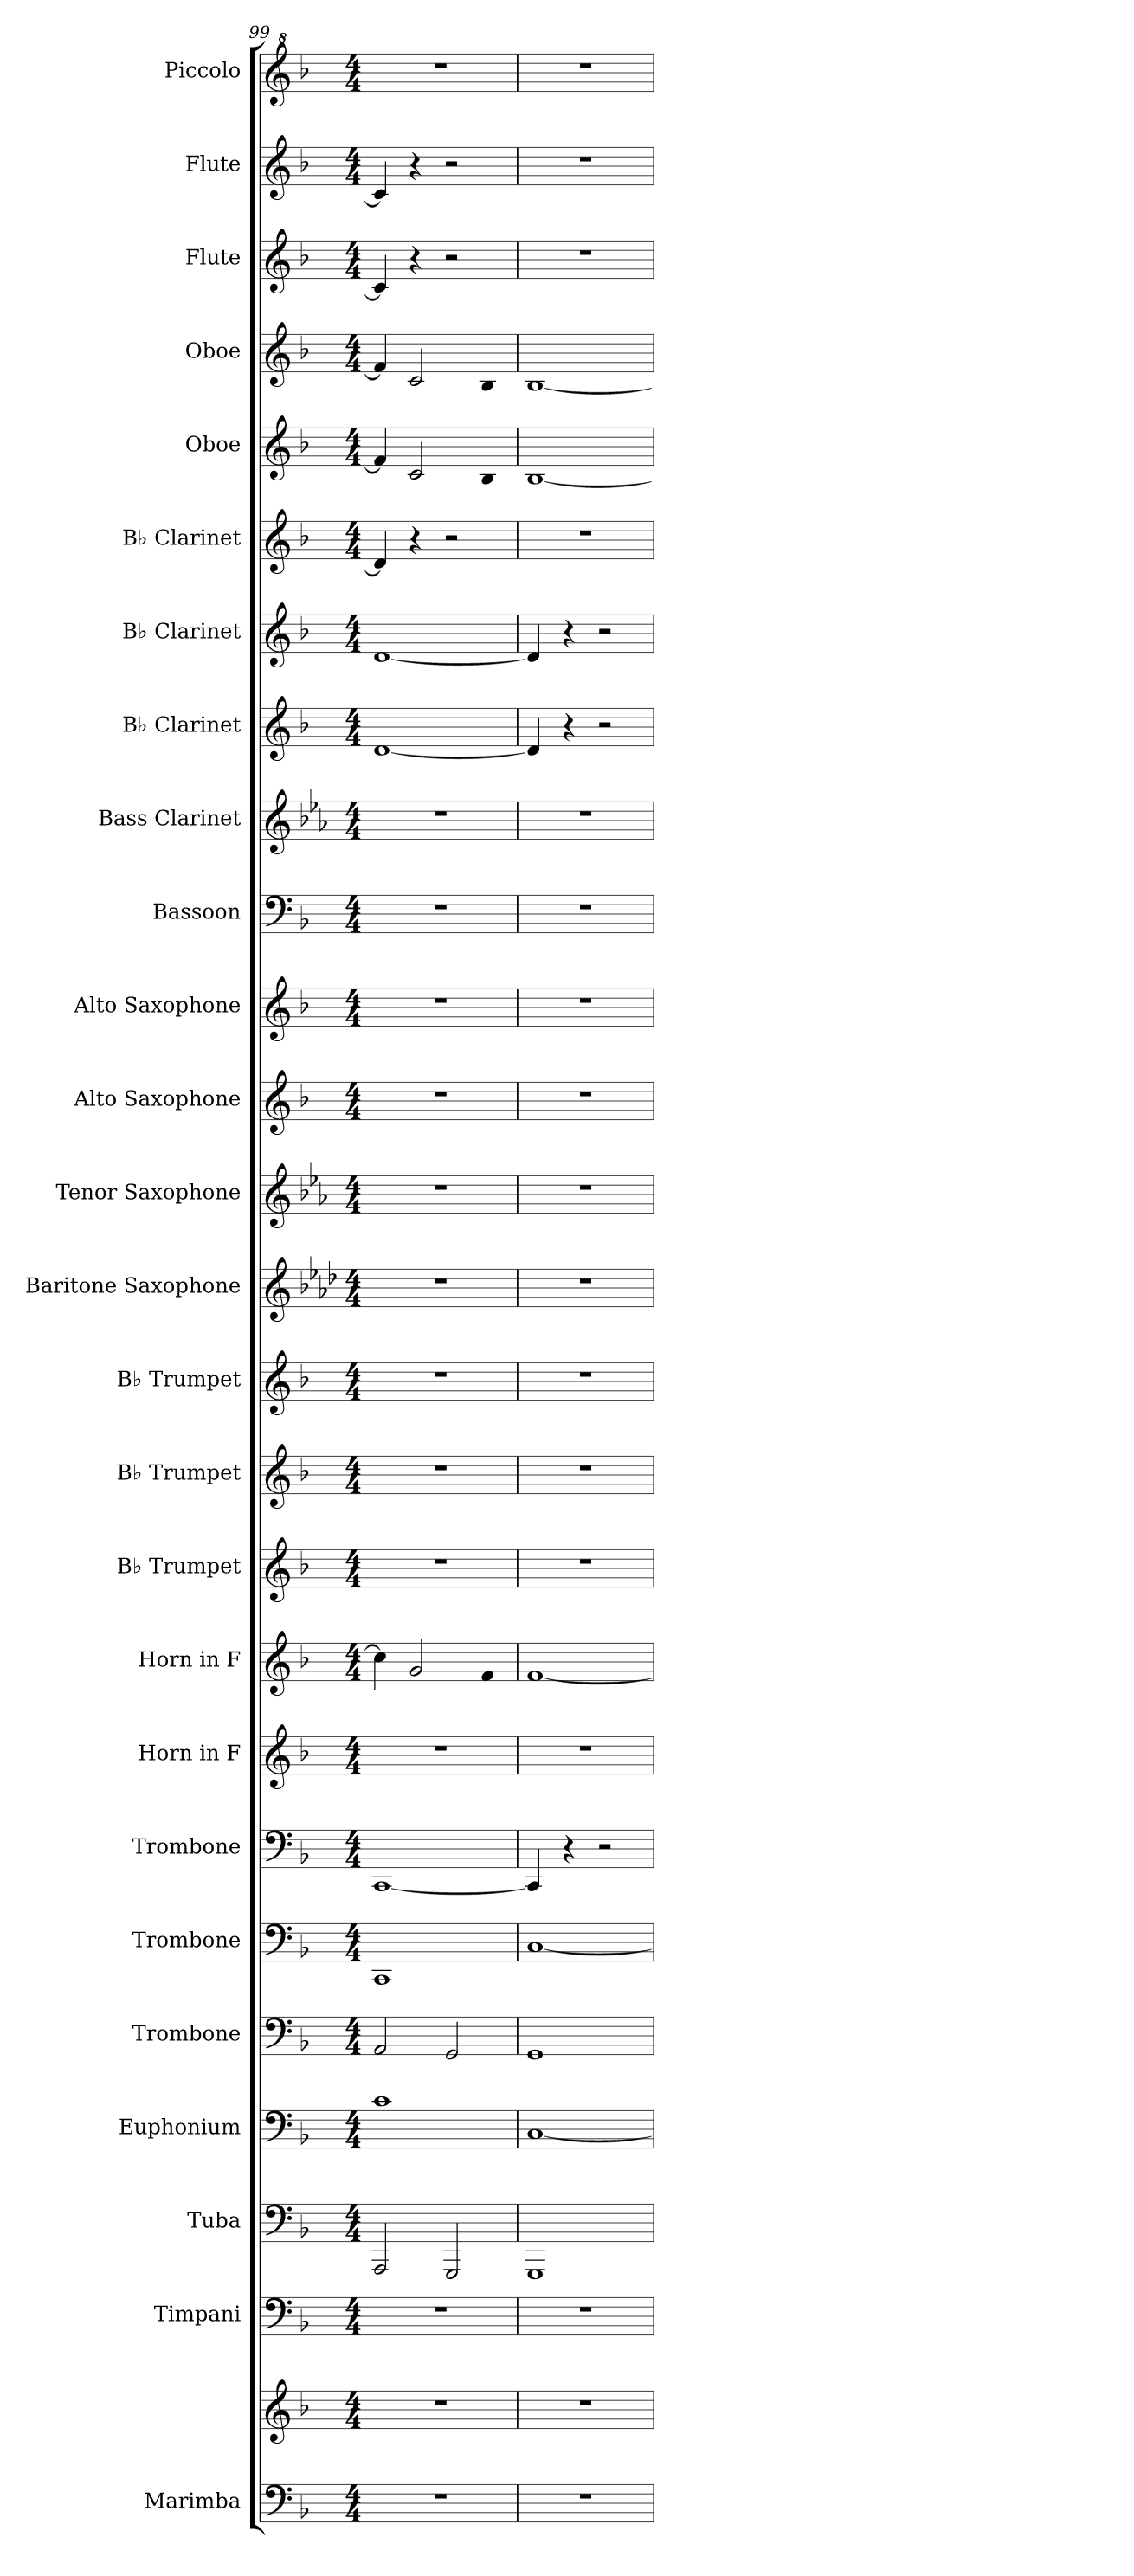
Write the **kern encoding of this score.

**kern	**kern	**kern	**kern	**kern	**kern	**kern	**kern	**kern	**kern	**kern	**kern	**kern	**kern	**kern	**kern	**kern	**kern	**kern	**kern	**kern	**kern	**kern	**kern	**kern	**kern	**kern
*part26	*part26	*part25	*part24	*part23	*part22	*part21	*part20	*part19	*part18	*part17	*part16	*part15	*part14	*part13	*part12	*part11	*part10	*part9	*part8	*part7	*part6	*part5	*part4	*part3	*part2	*part1
*staff27	*staff26	*staff25	*staff24	*staff23	*staff22	*staff21	*staff20	*staff19	*staff18	*staff17	*staff16	*staff15	*staff14	*staff13	*staff12	*staff11	*staff10	*staff9	*staff8	*staff7	*staff6	*staff5	*staff4	*staff3	*staff2	*staff1
*I"Marimba	*	*I"Timpani	*I"Tuba	*I"Euphonium	*I"Trombone	*I"Trombone	*I"Trombone	*I"Horn in F	*I"Horn in F	*I"B♭ Trumpet	*I"B♭ Trumpet	*I"B♭ Trumpet	*I"Baritone Saxophone	*I"Tenor Saxophone	*I"Alto Saxophone	*I"Alto Saxophone	*I"Bassoon	*I"Bass Clarinet	*I"B♭ Clarinet	*I"B♭ Clarinet	*I"B♭ Clarinet	*I"Oboe	*I"Oboe	*I"Flute	*I"Flute	*I"Piccolo
*I'Mrm.	*	*I'Timp.	*I'Tba.	*I'Euph.	*I'Tbn.	*I'Tbn.	*I'Tbn.	*	*	*I'B♭ Tpt.	*I'B♭ Tpt.	*I'B♭ Tpt.	*I'Bar. Sax.	*I'T. Sax.	*I'A. Sax.	*I'A. Sax.	*I'Bsn.	*I'B. Cl.	*I'B♭ Cl.	*I'B♭ Cl.	*I'B♭ Cl.	*I'Ob.	*I'Ob.	*I'Fl.	*I'Fl.	*I'Picc.
*clefF4	*clefG2	*clefF4	*clefF4	*clefF4	*clefF4	*clefF4	*clefF4	*clefG2	*clefG2	*clefG2	*clefG2	*clefG2	*clefG2	*clefG2	*clefG2	*clefG2	*clefF4	*clefG2	*clefG2	*clefG2	*clefG2	*clefG2	*clefG2	*clefG2	*clefG2	*clefG^2
*	*	*	*	*	*	*	*	*ITrd4c7	*ITrd4c7	*ITrd1c2	*ITrd1c2	*ITrd1c2	*ITrd12c21	*ITrd8c14	*ITrd5c9	*ITrd5c9	*	*ITrd8c14	*ITrd1c2	*ITrd1c2	*ITrd1c2	*	*	*	*	*ITrd-7c-12
*k[b-]	*k[b-]	*k[b-]	*k[b-]	*k[b-]	*k[b-]	*k[b-]	*k[b-]	*k[b-e-]	*k[b-e-]	*k[b-e-a-]	*k[b-e-a-]	*k[b-e-a-]	*k[b-e-a-d-]	*k[b-e-a-]	*k[b-e-a-d-]	*k[b-e-a-d-]	*k[b-]	*k[b-e-a-]	*k[b-e-a-]	*k[b-e-a-]	*k[b-e-a-]	*k[b-]	*k[b-]	*k[b-]	*k[b-]	*k[b-]
*M4/4	*M4/4	*M4/4	*M4/4	*M4/4	*M4/4	*M4/4	*M4/4	*M4/4	*M4/4	*M4/4	*M4/4	*M4/4	*M4/4	*M4/4	*M4/4	*M4/4	*M4/4	*M4/4	*M4/4	*M4/4	*M4/4	*M4/4	*M4/4	*M4/4	*M4/4	*M4/4
=99	=99	=99	=99	=99	=99	=99	=99	=99	=99	=99	=99	=99	=99	=99	=99	=99	=99	=99	=99	=99	=99	=99	=99	=99	=99	=99
1r	1r	1r	2AAA/	1c	2AA/	1CC	[1CC	1r	4f\]	1r	1r	1r	1r	1r	1r	1r	1r	1r	[1c	[1c	4c/]	4f/]	4f/]	4c/]	4c/]	1r
.	.	.	.	.	.	.	.	.	2c/	.	.	.	.	.	.	.	.	.	.	.	4r	2c/	2c/	4r	4r	.
.	.	.	2GGG/	.	2GG/	.	.	.	.	.	.	.	.	.	.	.	.	.	.	.	2r	.	.	2r	2r	.
.	.	.	.	.	.	.	.	.	4B-/	.	.	.	.	.	.	.	.	.	.	.	.	4B-/	4B-/	.	.	.
=100	=100	=100	=100	=100	=100	=100	=100	=100	=100	=100	=100	=100	=100	=100	=100	=100	=100	=100	=100	=100	=100	=100	=100	=100	=100	=100
1r	1r	1r	1GGG	[1C	1GG	[1C	4CC/]	1r	[1B-	1r	1r	1r	1r	1r	1r	1r	1r	1r	4c/]	4c/]	1r	[1B-	[1B-	1r	1r	1r
.	.	.	.	.	.	.	4r	.	.	.	.	.	.	.	.	.	.	.	4r	4r	.	.	.	.	.	.
.	.	.	.	.	.	.	2r	.	.	.	.	.	.	.	.	.	.	.	2r	2r	.	.	.	.	.	.
=	=	=	=	=	=	=	=	=	=	=	=	=	=	=	=	=	=	=	=	=	=	=	=	=	=	=
*-	*-	*-	*-	*-	*-	*-	*-	*-	*-	*-	*-	*-	*-	*-	*-	*-	*-	*-	*-	*-	*-	*-	*-	*-	*-	*-
